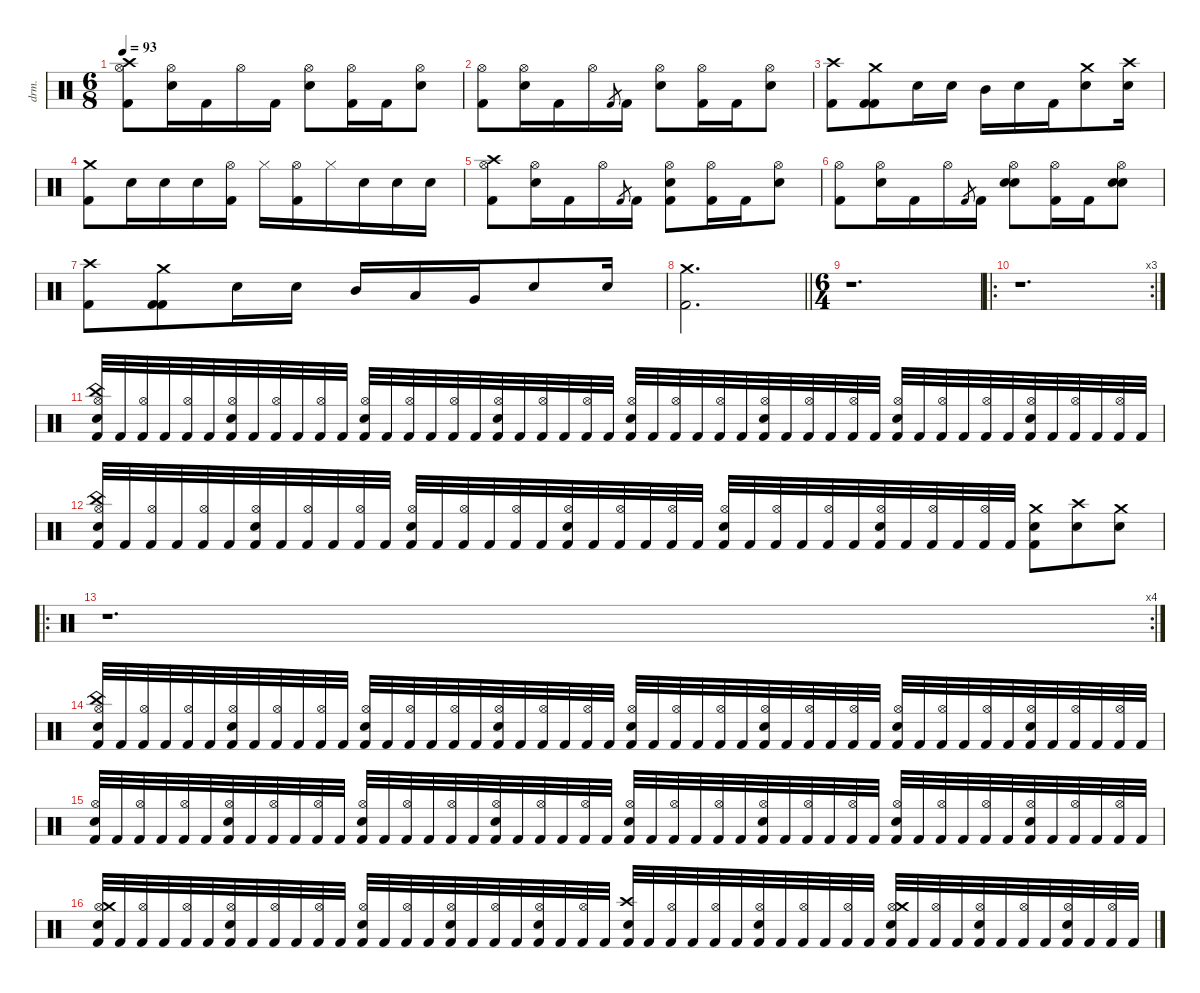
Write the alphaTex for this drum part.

\defaultSystemsLayout 4
\hideDynamics
\bracketExtendMode nobrackets
\otherSystemsTrackNameOrientation horizontal
\track ("Drums" "drm.") {defaultSystemsLayout 4 instrument percussion}
\staff {score}
\articulation defaults
\ts (6 8)
\tempo 93
\clef neutral
\ks aminor
("Hi-Hat (open)" "Crash high (hit)" "Kick (hit) 2").8{dy ff beam Down} ("Hi-Hat (open)" "Snare (hit) 2").16{beam Down} "Kick (hit) 2".16{beam Down} "Hi-Hat (open)".16{beam Down} "Kick (hit) 2".16{dy f beam Down} ("Hi-Hat (open)" "Snare (hit) 2").8{dy ff beam Down} ("Hi-Hat (open)" "Kick (hit) 2").16{beam Down} "Kick (hit) 2".16{dy f beam Down} ("Hi-Hat (open)" "Snare (hit) 2").8{dy ff beam Down} |
("Hi-Hat (open)" "Kick (hit) 2").8{beam Down} ("Hi-Hat (open)" "Snare (hit) 2").16{beam Down} "Kick (hit) 2".16{dy f beam Down} "Hi-Hat (open)".16{dy ff beam Down} "Kick (hit) 2".8{gr dy f beam Up} "Kick (hit) 2".16{beam Down} ("Hi-Hat (open)" "Snare (hit) 2").8{dy ff beam Down} ("Hi-Hat (open)" "Kick (hit) 2").16{beam Down} "Kick (hit) 2".16{dy f beam Down} ("Hi-Hat (open)" "Snare (hit) 2").8{dy ff beam Down} |
("Crash high (hit)" "Kick (hit) 2").8{dy fff beam Down} ("Crash medium (hit)" "Kick (hit) 2" "Kick (hit) 2").8{beam Down} "Snare (hit) 2".16{dy ff beam Down} "Snare (hit) 2".16{dy f beam Down} "Mid Tom (hit)".16{dy ff beam Down} "Snare (hit) 2".16{beam Down} "Kick (hit) 2".16{dy f beam Down} ("Crash medium (hit)" "Snare (hit) 2").8{dy fff beam Down} ("Crash high (hit)" "Snare (hit) 2").16{beam Down} |
("Crash medium (hit)" "Kick (hit) 2").8{dy ff beam Down} "Snare (hit) 2".16{beam Down} "Snare (hit) 2".16{beam Down} "Snare (hit) 2".16{dy f beam Down} ("Hi-Hat (open)" "Kick (hit) 2").16{dy fff beam Down} "Hi-Hat (closed)".16{dy ff beam Down} ("Hi-Hat (open)" "Kick (hit) 2").16{dy fff beam Down} "Hi-Hat (closed)".16{dy ff beam Down} "Snare (hit) 2".16{beam Down} "Snare (hit) 2".16{beam Down} "Snare (hit) 2".16{beam Down} |
("Hi-Hat (open)" "Crash high (hit)" "Kick (hit) 2").8{beam Down} ("Hi-Hat (open)" "Snare (hit) 2").16{beam Down} "Kick (hit) 2".16{beam Down} "Hi-Hat (open)".16{beam Down} "Kick (hit) 2".8{gr dy f beam Up} "Kick (hit) 2".16{beam Down} ("Hi-Hat (open)" "Snare (hit) 2" "Kick (hit) 2").8{dy ff beam Down} ("Hi-Hat (open)" "Kick (hit) 2").16{beam Down} "Kick (hit) 2".16{dy f beam Down} ("Hi-Hat (open)" "Snare (hit) 2").8{dy ff beam Down} |
("Hi-Hat (open)" "Kick (hit) 2").8{beam Down} ("Hi-Hat (open)" "Snare (hit) 2").16{beam Down} "Kick (hit) 2".16{dy f beam Down} "Hi-Hat (open)".16{dy ff beam Down} "Kick (hit) 2".8{gr dy f beam Up} "Kick (hit) 2".16{beam Down} ("Hi-Hat (open)" "Snare (hit) 2" "Metronome (bell)").8{dy ff beam Down} ("Hi-Hat (open)" "Kick (hit) 2").16{beam Down} "Kick (hit) 2".16{dy f beam Down} ("Hi-Hat (open)" "Snare (hit) 2" "Metronome (bell)").8{dy ff beam Down} |
("Crash high (hit)" "Kick (hit) 2").8{dy fff beam Down} ("Crash medium (hit)" "Kick (hit) 2" "Kick (hit) 2").8{beam Down} "Snare (hit) 2".16{dy ff beam Down} "Snare (hit) 2".16{dy f beam Down} "Mid Tom (hit)".16{dy ff beam Up} "Low Tom (hit)".16{beam Up} "Very Low Tom (hit)".16{dy fff beam Up} "Snare (hit) 2".8{beam Up} "Snare (hit) 2".16{beam Up} |
\barLineRight lightlight
("Crash medium (hit)" "Kick (hit) 2").2{d beam Down} |
\ts (6 4)
\beaming (8 3 3 3 3)
r.1{d beam Down} |
\ro
\rc 3
r.1{d beam Down} |
("Hi-Hat (open)" "China (hit)" "Snare (hit) 2" "Kick (hit) 2").32{dy f beam Up} "Kick (hit) 2".32{dy ff beam Up} ("Hi-Hat (open)" "Kick (hit) 2").32{dy f beam Up} "Kick (hit) 2".32{dy ff beam Up} ("Hi-Hat (open)" "Kick (hit) 2").32{dy f beam Up} "Kick (hit) 2".32{dy ff beam Up} ("Hi-Hat (open)" "Snare (hit) 2" "Kick (hit) 2").32{dy f beam Up} "Kick (hit) 2".32{dy ff beam Up} ("Hi-Hat (open)" "Kick (hit) 2").32{dy f beam Up} "Kick (hit) 2".32{dy ff beam Up} ("Hi-Hat (open)" "Kick (hit) 2").32{dy f beam Up} "Kick (hit) 2".32{dy ff beam Up} ("Hi-Hat (open)" "Snare (hit) 2" "Kick (hit) 2").32{dy f beam Up} "Kick (hit) 2".32{dy ff beam Up} ("Hi-Hat (open)" "Kick (hit) 2").32{dy f beam Up} "Kick (hit) 2".32{dy ff beam Up} ("Hi-Hat (open)" "Kick (hit) 2").32{dy f beam Up} "Kick (hit) 2".32{dy ff beam Up} ("Hi-Hat (open)" "Snare (hit) 2" "Kick (hit) 2").32{dy f beam Up} "Kick (hit) 2".32{dy ff beam Up} ("Hi-Hat (open)" "Kick (hit) 2").32{dy f beam Up} "Kick (hit) 2".32{dy ff beam Up} ("Hi-Hat (open)" "Kick (hit) 2").32{dy f beam Up} "Kick (hit) 2".32{dy ff beam Up} ("Hi-Hat (open)" "Snare (hit) 2" "Kick (hit) 2").32{dy f beam Up} "Kick (hit) 2".32{dy ff beam Up} ("Hi-Hat (open)" "Kick (hit) 2").32{dy f beam Up} "Kick (hit) 2".32{dy ff beam Up} ("Hi-Hat (open)" "Kick (hit) 2").32{dy f beam Up} "Kick (hit) 2".32{dy ff beam Up} ("Hi-Hat (open)" "Snare (hit) 2" "Kick (hit) 2").32{dy f beam Up} "Kick (hit) 2".32{dy ff beam Up} ("Hi-Hat (open)" "Kick (hit) 2").32{dy f beam Up} "Kick (hit) 2".32{dy ff beam Up} ("Hi-Hat (open)" "Kick (hit) 2").32{dy f beam Up} "Kick (hit) 2".32{dy ff beam Up} ("Hi-Hat (open)" "Snare (hit) 2" "Kick (hit) 2").32{dy f beam Up} "Kick (hit) 2".32{dy ff beam Up} ("Hi-Hat (open)" "Kick (hit) 2").32{dy f beam Up} "Kick (hit) 2".32{dy ff beam Up} ("Hi-Hat (open)" "Kick (hit) 2").32{dy f beam Up} "Kick (hit) 2".32{dy ff beam Up} ("Hi-Hat (open)" "Snare (hit) 2" "Kick (hit) 2").32{dy f beam Up} "Kick (hit) 2".32{dy ff beam Up} ("Hi-Hat (open)" "Kick (hit) 2").32{dy f beam Up} "Kick (hit) 2".32{dy ff beam Up} ("Hi-Hat (open)" "Kick (hit) 2").32{dy f beam Up} "Kick (hit) 2".32{dy ff beam Up} |
("Hi-Hat (open)" "China (hit)" "Snare (hit) 2" "Kick (hit) 2").32{dy f beam Up} "Kick (hit) 2".32{dy ff beam Up} ("Hi-Hat (open)" "Kick (hit) 2").32{dy f beam Up} "Kick (hit) 2".32{dy ff beam Up} ("Hi-Hat (open)" "Kick (hit) 2").32{dy f beam Up} "Kick (hit) 2".32{dy ff beam Up} ("Hi-Hat (open)" "Snare (hit) 2" "Kick (hit) 2").32{dy f beam Up} "Kick (hit) 2".32{dy ff beam Up} ("Hi-Hat (open)" "Kick (hit) 2").32{dy f beam Up} "Kick (hit) 2".32{dy ff beam Up} ("Hi-Hat (open)" "Kick (hit) 2").32{dy f beam Up} "Kick (hit) 2".32{dy ff beam Up} ("Hi-Hat (open)" "Snare (hit) 2" "Kick (hit) 2").32{dy f beam Up} "Kick (hit) 2".32{dy ff beam Up} ("Hi-Hat (open)" "Kick (hit) 2").32{dy f beam Up} "Kick (hit) 2".32{dy ff beam Up} ("Hi-Hat (open)" "Kick (hit) 2").32{dy f beam Up} "Kick (hit) 2".32{dy ff beam Up} ("Hi-Hat (open)" "Snare (hit) 2" "Kick (hit) 2").32{dy f beam Up} "Kick (hit) 2".32{dy ff beam Up} ("Hi-Hat (open)" "Kick (hit) 2").32{dy f beam Up} "Kick (hit) 2".32{dy ff beam Up} ("Hi-Hat (open)" "Kick (hit) 2").32{dy f beam Up} "Kick (hit) 2".32{dy ff beam Up} ("Hi-Hat (open)" "Snare (hit) 2" "Kick (hit) 2").32{dy f beam Up} "Kick (hit) 2".32{dy ff beam Up} ("Hi-Hat (open)" "Kick (hit) 2").32{dy f beam Up} "Kick (hit) 2".32{dy ff beam Up} ("Hi-Hat (open)" "Kick (hit) 2").32{dy f beam Up} "Kick (hit) 2".32{dy ff beam Up} ("Hi-Hat (open)" "Snare (hit) 2" "Kick (hit) 2").32{dy f beam Up} "Kick (hit) 2".32{dy ff beam Up} ("Hi-Hat (open)" "Kick (hit) 2").32{dy f beam Up} "Kick (hit) 2".32{dy ff beam Up} ("Hi-Hat (open)" "Kick (hit) 2").32{dy f beam Up} "Kick (hit) 2".32{dy ff beam Up} ("Crash medium (hit)" "Snare (hit) 2" "Kick (hit) 2").8{dy fff beam Down} ("Crash high (hit)" "Snare (hit) 2").8{beam Down} ("Crash medium (hit)" "Snare (hit) 2").8{beam Down} |
\ro
\rc 4
r.1{d beam Down} |
("Hi-Hat (open)" "China (hit)" "Snare (hit) 2" "Kick (hit) 2").32{dy f beam Up} "Kick (hit) 2".32{dy ff beam Up} ("Hi-Hat (open)" "Kick (hit) 2").32{dy f beam Up} "Kick (hit) 2".32{dy ff beam Up} ("Hi-Hat (open)" "Kick (hit) 2").32{dy f beam Up} "Kick (hit) 2".32{dy ff beam Up} ("Hi-Hat (open)" "Snare (hit) 2" "Kick (hit) 2").32{dy f beam Up} "Kick (hit) 2".32{dy ff beam Up} ("Hi-Hat (open)" "Kick (hit) 2").32{dy f beam Up} "Kick (hit) 2".32{dy ff beam Up} ("Hi-Hat (open)" "Kick (hit) 2").32{dy f beam Up} "Kick (hit) 2".32{dy ff beam Up} ("Hi-Hat (open)" "Snare (hit) 2" "Kick (hit) 2").32{dy f beam Up} "Kick (hit) 2".32{dy ff beam Up} ("Hi-Hat (open)" "Kick (hit) 2").32{dy f beam Up} "Kick (hit) 2".32{dy ff beam Up} ("Hi-Hat (open)" "Kick (hit) 2").32{dy f beam Up} "Kick (hit) 2".32{dy ff beam Up} ("Hi-Hat (open)" "Snare (hit) 2" "Kick (hit) 2").32{dy f beam Up} "Kick (hit) 2".32{dy ff beam Up} ("Hi-Hat (open)" "Kick (hit) 2").32{dy f beam Up} "Kick (hit) 2".32{dy ff beam Up} ("Hi-Hat (open)" "Kick (hit) 2").32{dy f beam Up} "Kick (hit) 2".32{dy ff beam Up} ("Hi-Hat (open)" "Snare (hit) 2" "Kick (hit) 2").32{dy f beam Up} "Kick (hit) 2".32{dy ff beam Up} ("Hi-Hat (open)" "Kick (hit) 2").32{dy f beam Up} "Kick (hit) 2".32{dy ff beam Up} ("Hi-Hat (open)" "Kick (hit) 2").32{dy f beam Up} "Kick (hit) 2".32{dy ff beam Up} ("Hi-Hat (open)" "Snare (hit) 2" "Kick (hit) 2").32{dy f beam Up} "Kick (hit) 2".32{dy ff beam Up} ("Hi-Hat (open)" "Kick (hit) 2").32{dy f beam Up} "Kick (hit) 2".32{dy ff beam Up} ("Hi-Hat (open)" "Kick (hit) 2").32{dy f beam Up} "Kick (hit) 2".32{dy ff beam Up} ("Hi-Hat (open)" "Snare (hit) 2" "Kick (hit) 2").32{dy f beam Up} "Kick (hit) 2".32{dy ff beam Up} ("Hi-Hat (open)" "Kick (hit) 2").32{dy f beam Up} "Kick (hit) 2".32{dy ff beam Up} ("Hi-Hat (open)" "Kick (hit) 2").32{dy f beam Up} "Kick (hit) 2".32{dy ff beam Up} ("Hi-Hat (open)" "Snare (hit) 2" "Kick (hit) 2").32{dy f beam Up} "Kick (hit) 2".32{dy ff beam Up} ("Hi-Hat (open)" "Kick (hit) 2").32{dy f beam Up} "Kick (hit) 2".32{dy ff beam Up} ("Hi-Hat (open)" "Kick (hit) 2").32{dy f beam Up} "Kick (hit) 2".32{dy ff beam Up} |
("Hi-Hat (open)" "Snare (hit) 2" "Kick (hit) 2").32{dy f beam Up} "Kick (hit) 2".32{dy ff beam Up} ("Hi-Hat (open)" "Kick (hit) 2").32{dy f beam Up} "Kick (hit) 2".32{dy ff beam Up} ("Hi-Hat (open)" "Kick (hit) 2").32{dy f beam Up} "Kick (hit) 2".32{dy ff beam Up} ("Hi-Hat (open)" "Snare (hit) 2" "Kick (hit) 2").32{dy f beam Up} "Kick (hit) 2".32{dy ff beam Up} ("Hi-Hat (open)" "Kick (hit) 2").32{dy f beam Up} "Kick (hit) 2".32{dy ff beam Up} ("Hi-Hat (open)" "Kick (hit) 2").32{dy f beam Up} "Kick (hit) 2".32{dy ff beam Up} ("Hi-Hat (open)" "Snare (hit) 2" "Kick (hit) 2").32{dy f beam Up} "Kick (hit) 2".32{dy ff beam Up} ("Hi-Hat (open)" "Kick (hit) 2").32{dy f beam Up} "Kick (hit) 2".32{dy ff beam Up} ("Hi-Hat (open)" "Kick (hit) 2").32{dy f beam Up} "Kick (hit) 2".32{dy ff beam Up} ("Hi-Hat (open)" "Snare (hit) 2" "Kick (hit) 2").32{dy f beam Up} "Kick (hit) 2".32{dy ff beam Up} ("Hi-Hat (open)" "Kick (hit) 2").32{dy f beam Up} "Kick (hit) 2".32{dy ff beam Up} ("Hi-Hat (open)" "Kick (hit) 2").32{dy f beam Up} "Kick (hit) 2".32{dy ff beam Up} ("Hi-Hat (open)" "Snare (hit) 2" "Kick (hit) 2").32{dy f beam Up} "Kick (hit) 2".32{dy ff beam Up} ("Hi-Hat (open)" "Kick (hit) 2").32{dy f beam Up} "Kick (hit) 2".32{dy ff beam Up} ("Hi-Hat (open)" "Kick (hit) 2").32{dy f beam Up} "Kick (hit) 2".32{dy ff beam Up} ("Hi-Hat (open)" "Snare (hit) 2" "Kick (hit) 2").32{dy f beam Up} "Kick (hit) 2".32{dy ff beam Up} ("Hi-Hat (open)" "Kick (hit) 2").32{dy f beam Up} "Kick (hit) 2".32{dy ff beam Up} ("Hi-Hat (open)" "Kick (hit) 2").32{dy f beam Up} "Kick (hit) 2".32{dy ff beam Up} ("Hi-Hat (open)" "Snare (hit) 2" "Kick (hit) 2").32{dy f beam Up} "Kick (hit) 2".32{dy ff beam Up} ("Hi-Hat (open)" "Kick (hit) 2").32{dy f beam Up} "Kick (hit) 2".32{dy ff beam Up} ("Hi-Hat (open)" "Kick (hit) 2").32{dy f beam Up} "Kick (hit) 2".32{dy ff beam Up} ("Hi-Hat (open)" "Snare (hit) 2" "Kick (hit) 2").32{dy f beam Up} "Kick (hit) 2".32{dy ff beam Up} ("Hi-Hat (open)" "Kick (hit) 2").32{dy f beam Up} "Kick (hit) 2".32{dy ff beam Up} ("Hi-Hat (open)" "Kick (hit) 2").32{dy f beam Up} "Kick (hit) 2".32{dy ff beam Up} |
("Hi-Hat (open)" "Crash medium (hit)" "Snare (hit) 2" "Kick (hit) 2").32{dy f beam Up} "Kick (hit) 2".32{dy ff beam Up} ("Hi-Hat (open)" "Kick (hit) 2").32{dy f beam Up} "Kick (hit) 2".32{dy ff beam Up} ("Hi-Hat (open)" "Kick (hit) 2").32{dy f beam Up} "Kick (hit) 2".32{dy ff beam Up} ("Hi-Hat (open)" "Snare (hit) 2" "Kick (hit) 2").32{dy f beam Up} "Kick (hit) 2".32{dy ff beam Up} ("Hi-Hat (open)" "Kick (hit) 2").32{dy f beam Up} "Kick (hit) 2".32{dy ff beam Up} ("Hi-Hat (open)" "Kick (hit) 2").32{dy f beam Up} "Kick (hit) 2".32{dy ff beam Up} ("Hi-Hat (open)" "Snare (hit) 2" "Kick (hit) 2").32{dy f beam Up} "Kick (hit) 2".32{dy ff beam Up} ("Hi-Hat (open)" "Kick (hit) 2").32{dy f beam Up} "Kick (hit) 2".32{dy ff beam Up} ("Hi-Hat (open)" "Snare (hit) 2" "Kick (hit) 2").32{dy f beam Up} "Kick (hit) 2".32{dy ff beam Up} ("Hi-Hat (open)" "Kick (hit) 2").32{dy f beam Up} "Kick (hit) 2".32{dy ff beam Up} ("Hi-Hat (open)" "Snare (hit) 2" "Kick (hit) 2").32{dy f beam Up} "Kick (hit) 2".32{dy ff beam Up} ("Hi-Hat (open)" "Kick (hit) 2").32{dy f beam Up} "Kick (hit) 2".32{dy ff beam Up} ("Crash high (hit)" "Snare (hit) 2" "Kick (hit) 2").32{dy fff beam Up} "Kick (hit) 2".32{dy ff beam Up} ("Hi-Hat (open)" "Kick (hit) 2").32{dy f beam Up} "Kick (hit) 2".32{dy ff beam Up} ("Hi-Hat (open)" "Kick (hit) 2").32{dy f beam Up} "Kick (hit) 2".32{dy ff beam Up} ("Hi-Hat (open)" "Snare (hit) 2" "Kick (hit) 2").32{dy f beam Up} "Kick (hit) 2".32{dy ff beam Up} ("Hi-Hat (open)" "Kick (hit) 2").32{dy f beam Up} "Kick (hit) 2".32{dy ff beam Up} ("Hi-Hat (open)" "Kick (hit) 2").32{dy f beam Up} "Kick (hit) 2".32{dy ff beam Up} ("Hi-Hat (open)" "Crash medium (hit)" "Snare (hit) 2" "Kick (hit) 2").32{dy f beam Up} "Kick (hit) 2".32{dy ff beam Up} ("Hi-Hat (open)" "Kick (hit) 2").32{dy f beam Up} "Kick (hit) 2".32{dy ff beam Up} ("Hi-Hat (open)" "Snare (hit) 2" "Kick (hit) 2").32{dy f beam Up} "Kick (hit) 2".32{dy ff beam Up} ("Hi-Hat (open)" "Kick (hit) 2").32{dy f beam Up} "Kick (hit) 2".32{dy ff beam Up} ("Hi-Hat (open)" "Snare (hit) 2" "Kick (hit) 2").32{dy f beam Up} "Kick (hit) 2".32{dy ff beam Up} ("Hi-Hat (open)" "Kick (hit) 2").32{dy f beam Up} "Kick (hit) 2".32{dy ff beam Up}
